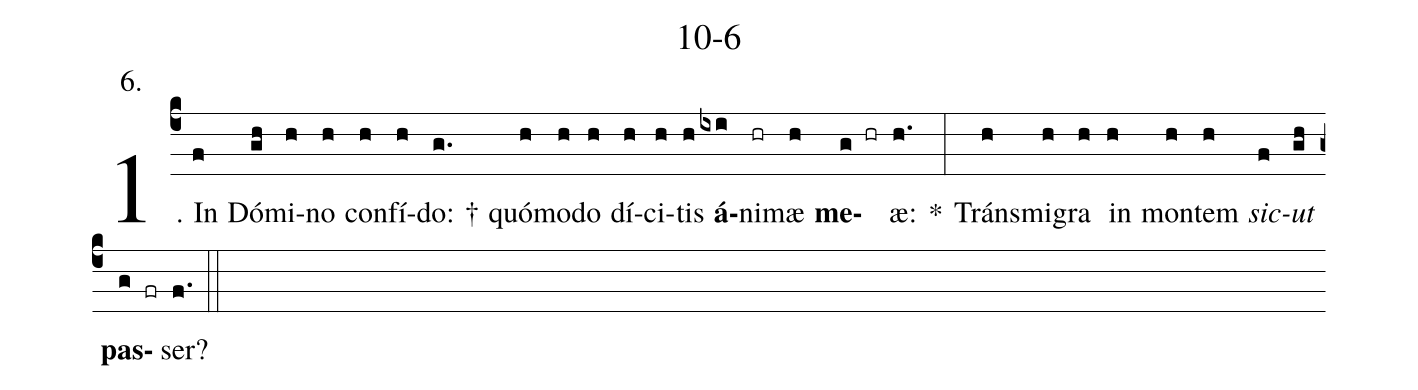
name: 10-6;
annotation: 6.;
%%
(c4)1. In(f) Dó(gh)mi(h)no(h) con(h)fí(h)do: †(g.) quó(h)mo(h)do(h) dí(h)ci(h)tis(h) <b>á</b>(ixi)ni(hr)mæ(h) <b>me</b>(g hr)æ:(h.) *(:) Tráns(h)mi(h)gra(h) in(h) mon(h)tem(h) <i>sic</i>(f)<i>ut</i>(gh) <b>pas</b>(g fr)ser?(f.) (::)
